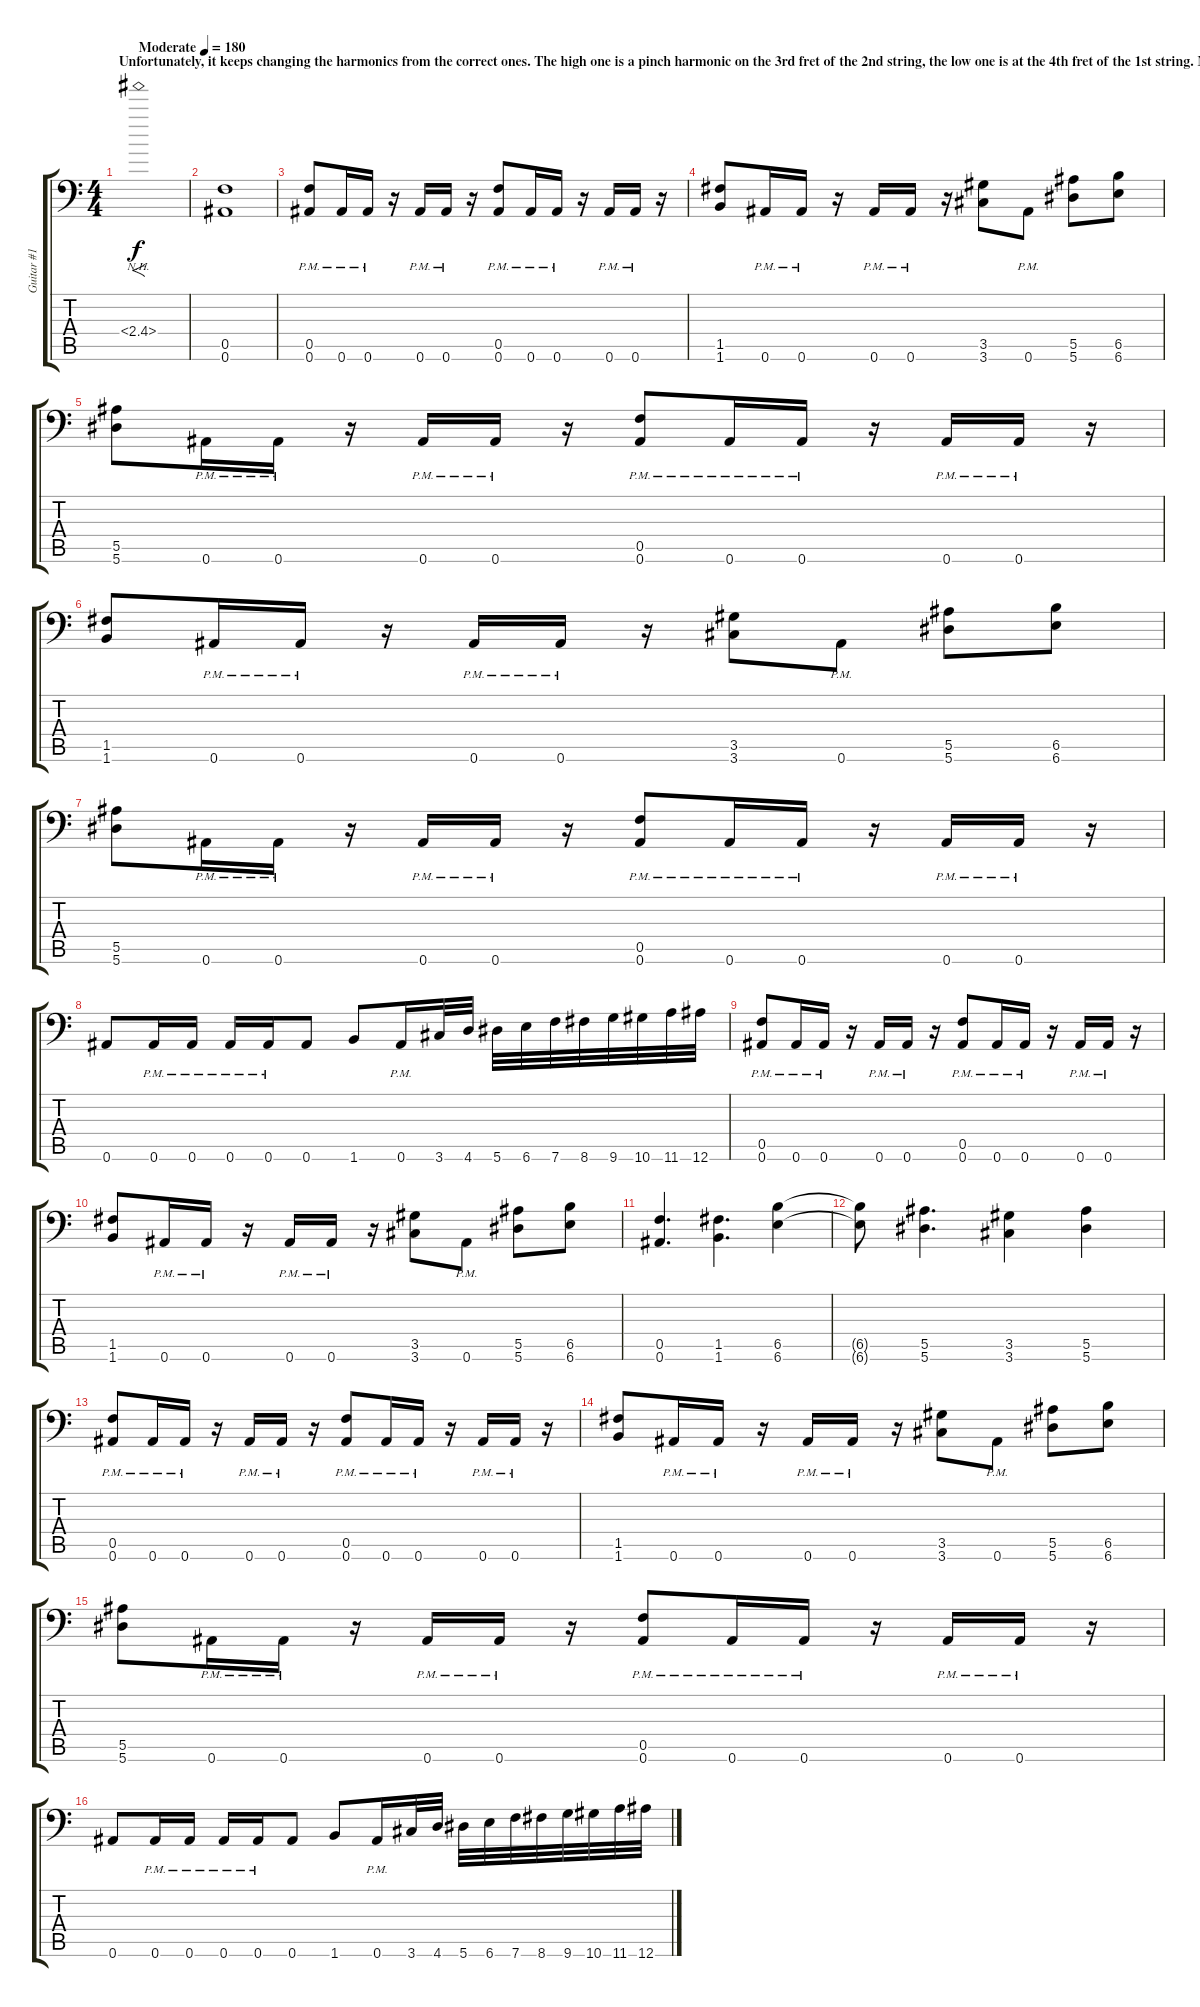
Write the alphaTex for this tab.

\track ("Guitar #1" "Guitar #1") {instrument distortionguitar}
\staff {score tabs}
\tuning (C4 G3 Eb3 Bb2 F2 Bb1) {hide}
\ts (4 4)
\section ("" "Unfortunately, it keeps changing the harmonics from the correct ones. The high one is a pinch harmonic on the 3rd fret of the 2nd string, the low one is at the 4th fret of the 1st string. Measure 1 is just feedback fading in.")
\tempo (180 "Moderate")
\clef f4
\ks c
2.4{nh}.1{f dy f instrument distortionguitar} |
(0.5 0.6).1 |
(0.5{pm} 0.6{pm}).8 0.6{pm}.16 0.6{pm}.16 r.16 0.6{pm}.16 0.6{pm}.16 r.16 (0.5{pm} 0.6{pm}).8 0.6{pm}.16 0.6{pm}.16 r.16 0.6{pm}.16 0.6{pm}.16 r.16 |
(1.5 1.6).8 0.6{pm}.16 0.6{pm}.16 r.16 0.6{pm}.16 0.6{pm}.16 r.16 (3.5 3.6).8 0.6{pm}.8 (5.5 5.6).8 (6.5 6.6).8 |
(5.5 5.6).8 0.6{pm}.16 0.6{pm}.16 r.16 0.6{pm}.16 0.6{pm}.16 r.16 (0.5{pm} 0.6{pm}).8 0.6{pm}.16 0.6{pm}.16 r.16 0.6{pm}.16 0.6{pm}.16 r.16 |
(1.5 1.6).8 0.6{pm}.16 0.6{pm}.16 r.16 0.6{pm}.16 0.6{pm}.16 r.16 (3.5 3.6).8 0.6{pm}.8 (5.5 5.6).8 (6.5 6.6).8 |
(5.5 5.6).8 0.6{pm}.16 0.6{pm}.16 r.16 0.6{pm}.16 0.6{pm}.16 r.16 (0.5{pm} 0.6{pm}).8 0.6{pm}.16 0.6{pm}.16 r.16 0.6{pm}.16 0.6{pm}.16 r.16 |
0.6.8 0.6{pm}.16 0.6{pm}.16 0.6{pm}.16 0.6{pm}.16 0.6.8 1.6.8 0.6{pm}.16 3.6.32 4.6.32 5.6.32 6.6.32 7.6.32 8.6.32 9.6.32 10.6.32 11.6.32 12.6.32 |
(0.5{pm} 0.6{pm}).8 0.6{pm}.16 0.6{pm}.16 r.16 0.6{pm}.16 0.6{pm}.16 r.16 (0.5{pm} 0.6{pm}).8 0.6{pm}.16 0.6{pm}.16 r.16 0.6{pm}.16 0.6{pm}.16 r.16 |
(1.5 1.6).8 0.6{pm}.16 0.6{pm}.16 r.16 0.6{pm}.16 0.6{pm}.16 r.16 (3.5 3.6).8 0.6{pm}.8 (5.5 5.6).8 (6.5 6.6).8 |
(0.5 0.6).4{d} (1.5 1.6).4{d} (6.5 6.6).4 |
(6.5{t} 6.6{t}).8 (5.5 5.6).4{d} (3.5 3.6).4 (5.5 5.6).4 |
(0.5{pm} 0.6{pm}).8 0.6{pm}.16 0.6{pm}.16 r.16 0.6{pm}.16 0.6{pm}.16 r.16 (0.5{pm} 0.6{pm}).8 0.6{pm}.16 0.6{pm}.16 r.16 0.6{pm}.16 0.6{pm}.16 r.16 |
(1.5 1.6).8 0.6{pm}.16 0.6{pm}.16 r.16 0.6{pm}.16 0.6{pm}.16 r.16 (3.5 3.6).8 0.6{pm}.8 (5.5 5.6).8 (6.5 6.6).8 |
(5.5 5.6).8 0.6{pm}.16 0.6{pm}.16 r.16 0.6{pm}.16 0.6{pm}.16 r.16 (0.5{pm} 0.6{pm}).8 0.6{pm}.16 0.6{pm}.16 r.16 0.6{pm}.16 0.6{pm}.16 r.16 |
0.6.8 0.6{pm}.16 0.6{pm}.16 0.6{pm}.16 0.6{pm}.16 0.6.8 1.6.8 0.6{pm}.16 3.6.32 4.6.32 5.6.32 6.6.32 7.6.32 8.6.32 9.6.32 10.6.32 11.6.32 12.6.32
